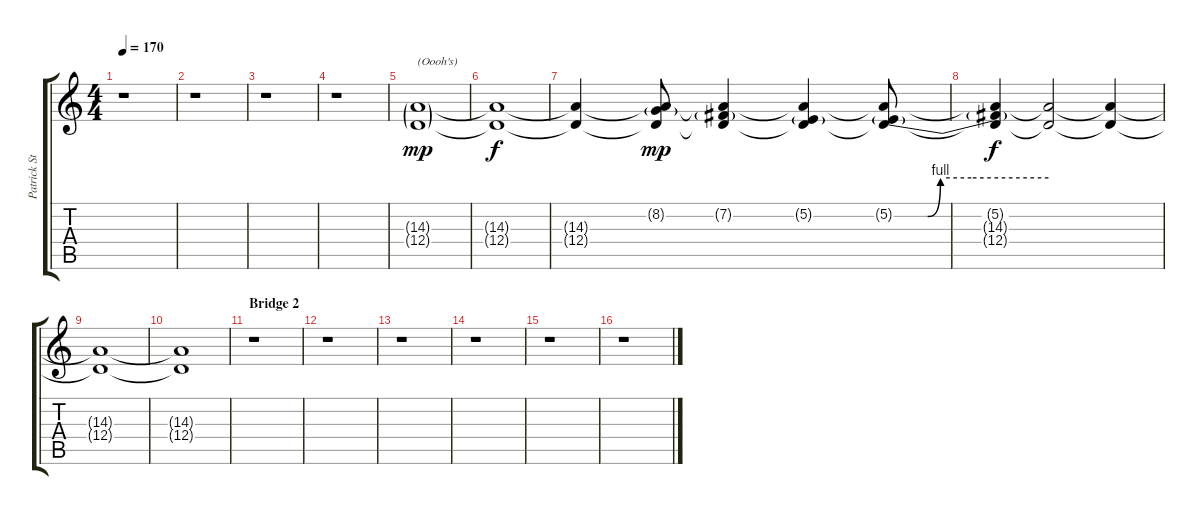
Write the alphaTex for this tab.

\track ("Patrick Stump (Backing Vocals)" "Patrick St") {instrument bassoon}
\staff {score tabs}
\tuning (E4 B3 G3 D3 A2 E2) {hide}
\ts (4 4)
\tempo 170
\clef g2
\ks c
r.1{dy f} |
r.1 |
r.1 |
r.1 |
(14.3{g} 12.4{g}).1{txt "(Oooh's)" dy mp} |
(14.3{t} 12.4{t}).1{dy f} |
(14.3{t} 12.4{t}).4 (8.2{g} 14.3{t} 12.4{t}).8{dy mp} (7.2{g} 14.3{t} 12.4{t}).4 (5.2{g} 14.3{t} 12.4{t}).4 (5.2{be (custom 0 0 13 0 18 4 30 4 60 4) g} 14.3{t} 12.4{t}).8 |
(5.2{t} 14.3{t} 12.4{t}).4{dy f} (14.3{t} 12.4{t}).2 (14.3{t} 12.4{t}).4 |
(14.3{t} 12.4{t}).1 |
(14.3{t} 12.4{t}).1 |
\section ("" "Bridge 2")
r.1 |
r.1 |
r.1 |
r.1 |
r.1 |
r.1
